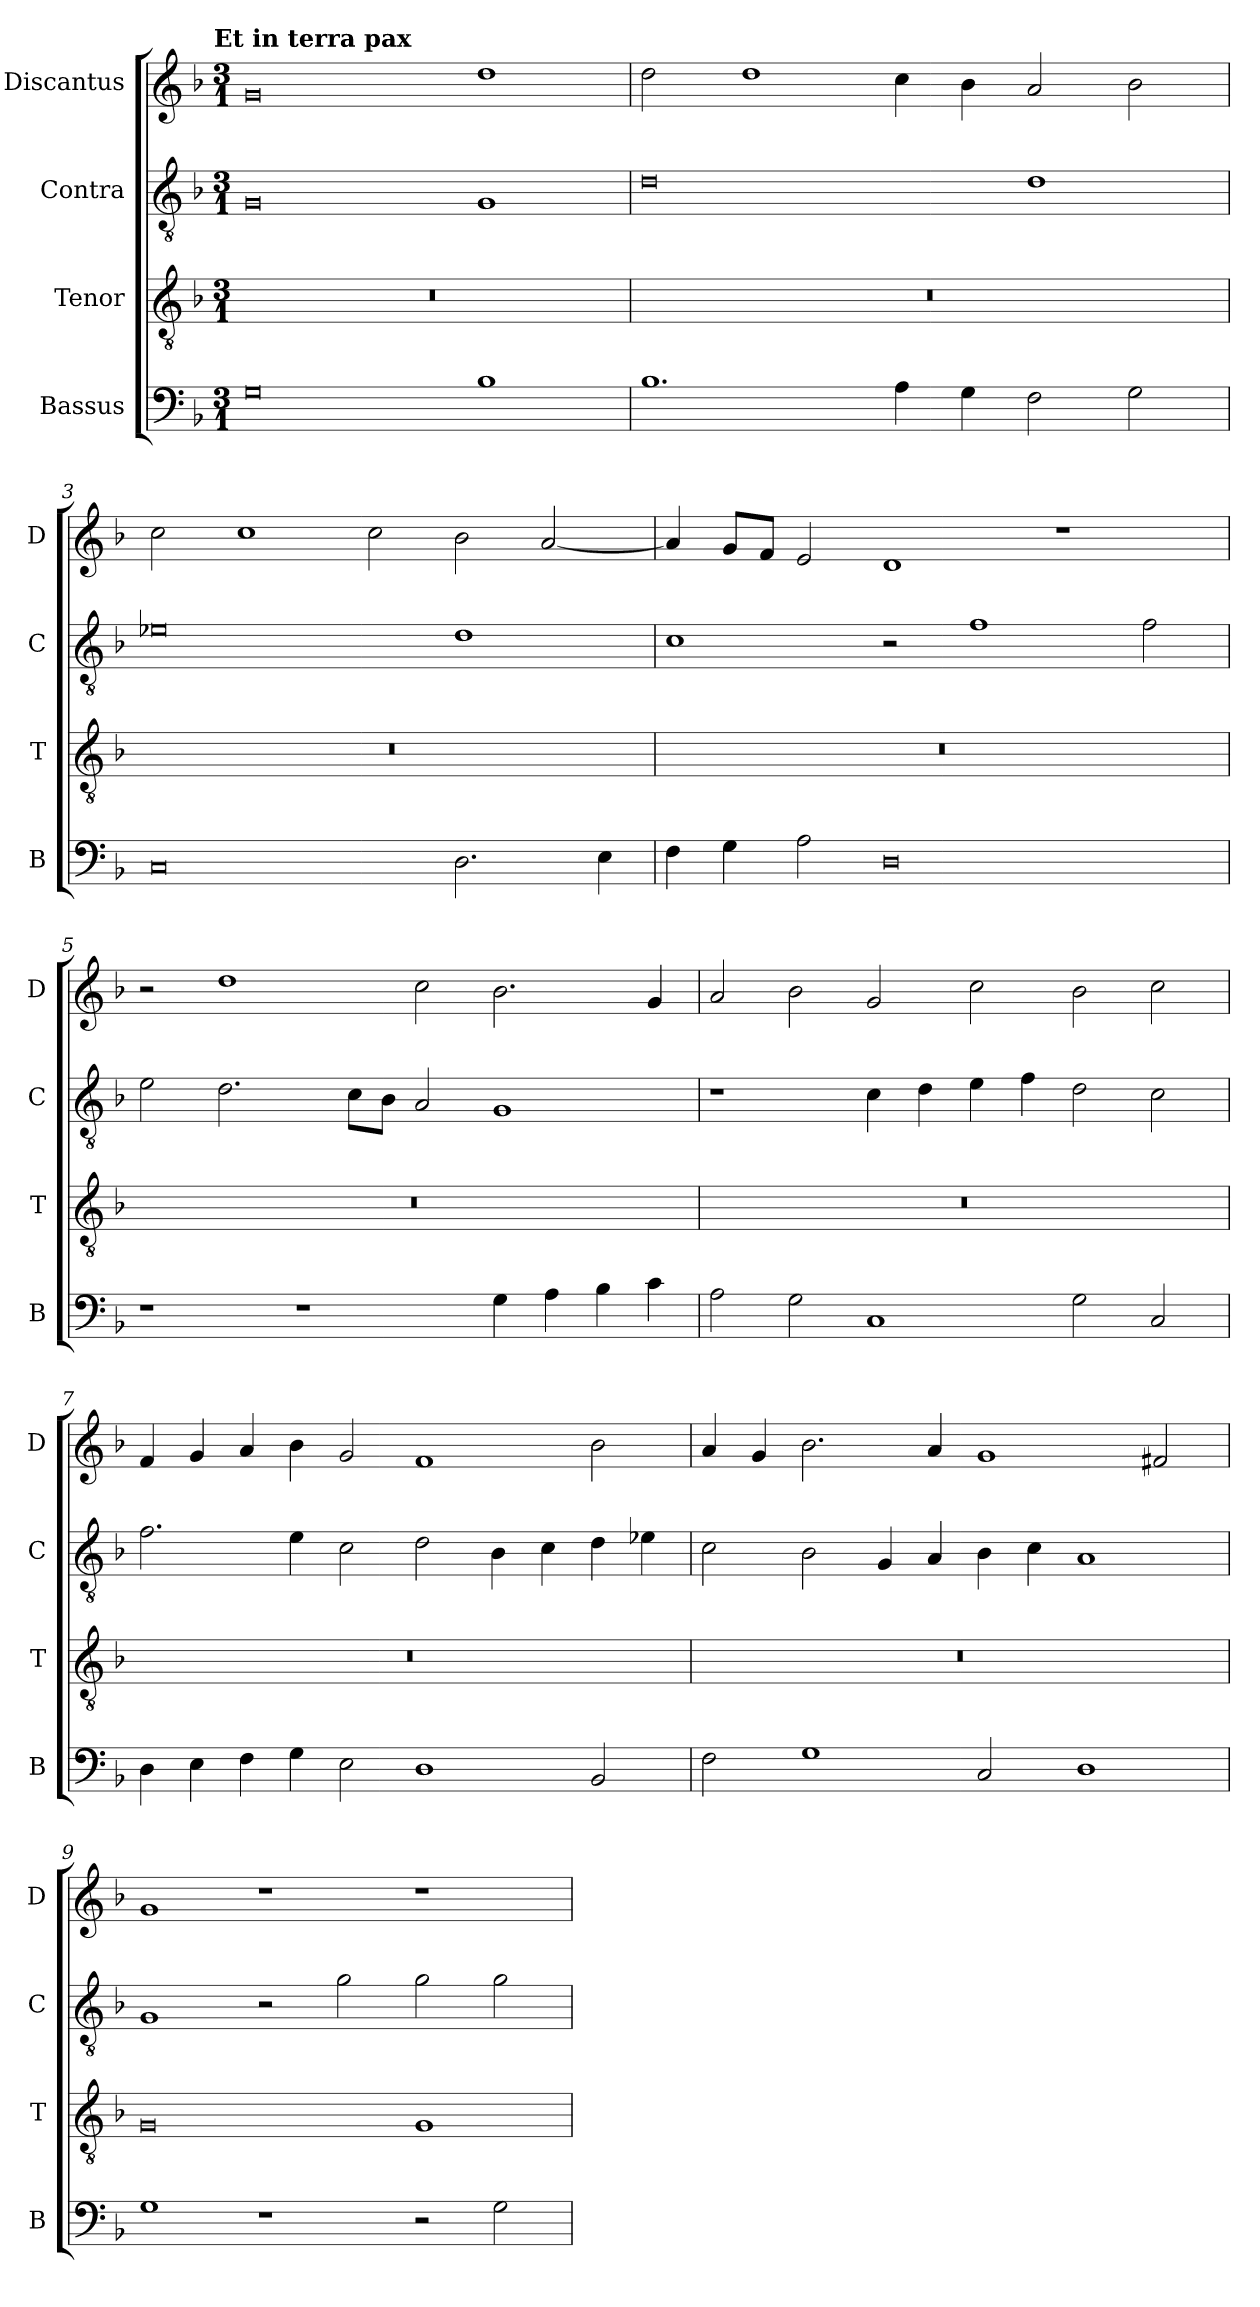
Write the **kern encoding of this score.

**kern	**kern	**kern	**kern
*part4	*part3	*part2	*part1
*staff4	*staff3	*staff2	*staff1
*I"Bassus	*I"Tenor	*I"Contra	*I"Discantus
*I'B	*I'T	*I'C	*I'D
*clefF4	*clefGv2	*clefGv2	*clefG2
*k[b-]	*k[b-]	*k[b-]	*k[b-]
!!LO:TX:omd:t=Et in terra pax
*M3/1	*M3/1	*M3/1	*M3/1
=1	=1	=1	=1
0G	0.r	0G	0g
1B-	.	1G	1dd
=2	=2	=2	=2
1.B-	0.r	0d	2dd\
.	.	.	1dd
4A\	.	.	4cc\
4G\	.	.	4b-\
2F\	.	1d	2a/
2G\	.	.	2b-\
=3	=3	=3	=3
0C	0.r	0e-X	2cc\
.	.	.	1cc
.	.	.	2cc\
2.D\	.	1d	2b-\
.	.	.	[2a/
4E\	.	.	.
=4	=4	=4	=4
4F\	0.r	1c	4a/]
4G\	.	.	8g/L
.	.	.	8f/J
2A\	.	.	2e/
0D	.	2r	1d
.	.	1f	.
.	.	.	1r
.	.	2f\	.
=5	=5	=5	=5
1r	0.r	2e\	2r
.	.	2.d\	1dd
1r	.	.	.
.	.	8c\L	.
.	.	8B-\J	.
.	.	2A/	2cc\
4G\	.	1G	2.b-\
4A\	.	.	.
4B-\	.	.	.
4c\	.	.	4g/
=6	=6	=6	=6
2A\	0.r	1r	2a/
2G\	.	.	2b-\
1C	.	4c\	2g/
.	.	4d\	.
.	.	4e\	2cc\
.	.	4f\	.
2G\	.	2d\	2b-\
2C/	.	2c\	2cc\
=7	=7	=7	=7
4D\	0.r	2.f\	4f/
4E\	.	.	4g/
4F\	.	.	4a/
4G\	.	4e\	4b-\
2E\	.	2c\	2g/
1D	.	2d\	1f
.	.	4B-\	.
.	.	4c\	.
2BB-/	.	4d\	2b-\
.	.	4e-X\	.
=8	=8	=8	=8
2F\	0.r	2c\	4a/
.	.	.	4g/
1G	.	2B-\	2.b-\
.	.	4G/	.
.	.	4A/	4a/
2C/	.	4B-\	1g
.	.	4c\	.
1D	.	1A	.
.	.	.	2f#X/
=9	=9	=9	=9
1G	0G	1G	1g
1r	.	2r	1r
.	.	2g\	.
2r	1G	2g\	1r
2G\	.	2g\	.
=	=	=	=
*-	*-	*-	*-
